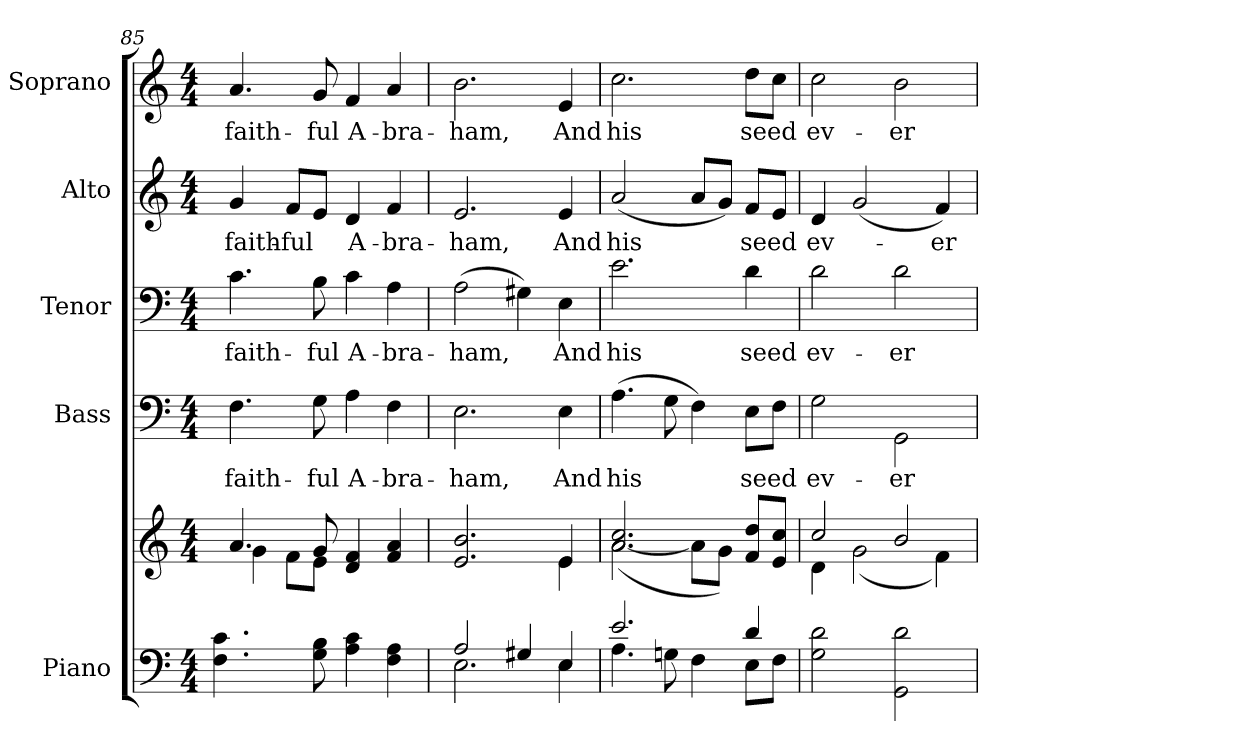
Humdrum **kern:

**kern	**kern	**kern	**text	**kern	**text	**kern	**text	**kern	**text
*part5	*part5	*part4	*part4	*part3	*part3	*part2	*part2	*part1	*part1
*staff6	*staff5	*staff4	*staff4	*staff3	*staff3	*staff2	*staff2	*staff1	*staff1
*I"Piano	*	*I"Bass	*	*I"Tenor	*	*I"Alto	*	*I"Soprano	*
*I'Pno.	*	*I'B.	*	*I'T.	*	*I'A.	*	*I'S.	*
*clefF4	*clefG2	*clefF4	*	*clefF4	*	*clefG2	*	*clefG2	*
*k[]	*k[]	*k[]	*	*k[]	*	*k[]	*	*k[]	*
*C:	*C:	*C:	*	*C:	*	*C:	*	*C:	*
*M4/4	*M4/4	*M4/4	*	*M4/4	*	*M4/4	*	*M4/4	*
=85	=85	=85	=85	=85	=85	=85	=85	=85	=85
*^	*^	*	*	*	*	*	*	*	*
!	!	!	!	!	!LO:LY:b:color=#000000	!	!	!	!	!	!
!	!	!	!	!	!	!	!LO:LY:b:color=#000000	!	!	!	!
!	!	!	!	!	!	!	!	!	!LO:LY:b:color=#000000	!	!
!	!	!	!	!	!	!	!	!	!	!	!LO:LY:b:color=#000000
4.ci/yy	4.Fi\ 4.ci	4.ai/	4gi\	4.Fi\	faith-	4.ci\	faith-	4gi/	faith-	4.ai/	faith-
!	!	!	!	!	!	!	!	!	!LO:LY:b:color=#000000	!	!
.	.	.	8fi\L	.	.	.	.	8fi/L	-ful	.	.
!	!	!	!	!	!LO:LY:b:color=#000000	!	!	!	!	!	!
!	!	!	!	!	!	!	!LO:LY:b:color=#000000	!	!	!	!
!	!	!	!	!	!	!	!	!	!	!	!LO:LY:b:color=#000000
8Bi/yy	8Gi\ 8Bi	8gi/	8ei\J	8Gi\	-ful	8Bi\	-ful	8ei/J	.	8gi/	-ful
!	!	!	!	!	!LO:LY:b:color=#000000	!	!	!	!	!	!
!	!	!	!	!	!	!	!LO:LY:b:color=#000000	!	!	!	!
!	!	!	!	!	!	!	!	!	!LO:LY:b:color=#000000	!	!
!	!	!	!	!	!	!	!	!	!	!	!LO:LY:b:color=#000000
4ci/yy	4Ai\ 4ci	4di/ 4fi	4di\yy	4Ai\	A-	4ci\	A-	4di/	A-	4fi/	A-
!	!	!	!	!	!LO:LY:b:color=#000000	!	!	!	!	!	!
!	!	!	!	!	!	!	!LO:LY:b:color=#000000	!	!	!	!
!	!	!	!	!	!	!	!	!	!LO:LY:b:color=#000000	!	!
!	!	!	!	!	!	!	!	!	!	!	!LO:LY:b:color=#000000
4Ai/yy	4Fi\ 4Ai	4fi/ 4ai	4fi\yy	4Fi\	-bra-	4Ai\	-bra-	4fi/	-bra-	4ai/	-bra-
!!LO:PB:g=z
=86	=86	=86	=86	=86	=86	=86	=86	=86	=86	=86	=86
!	!	!	!	!	!LO:LY:b:color=#000000	!	!	!	!	!	!
!	!	!	!	!	!	!	!LO:LY:b:color=#000000	!	!	!	!
!	!	!	!	!	!	!	!	!	!LO:LY:b:color=#000000	!	!
!	!	!	!	!	!	!	!	!	!	!	!LO:LY:b:color=#000000
2Ai/	2.Ei\	2.ei/ 2.bi	2.ei\yy	2.Ei\	-ham,	(2Ai\	-ham,	2.ei/	-ham,	2.bi\	-ham,
4G#Xi/	.	.	.	.	.	4G#Xi\)	.	.	.	.	.
!	!	!	!	!	!LO:LY:b:color=#000000	!	!	!	!	!	!
!	!	!	!	!	!	!	!LO:LY:b:color=#000000	!	!	!	!
!	!	!	!	!	!	!	!	!	!LO:LY:b:color=#000000	!	!
!	!	!	!	!	!	!	!	!	!	!	!LO:LY:b:color=#000000
4Ei/	4Ei\	4ei/	4ei\	4Ei\	And	4Ei\	And	4ei/	And	4ei/	And
=87	=87	=87	=87	=87	=87	=87	=87	=87	=87	=87	=87
!	!	!	!	!	!LO:LY:b:color=#000000	!	!	!	!	!	!
!	!	!	!	!	!	!	!LO:LY:b:color=#000000	!	!	!	!
!	!	!	!	!	!	!	!	!	!LO:LY:b:color=#000000	!	!
!	!	!	!	!	!	!	!	!	!	!	!LO:LY:b:color=#000000
2.ei/	4.Ai\	2.ai/ 2.cci	([<2ai\	(4.Ai\	his	2.ei\	his	(2ai/	his	2.cci\	his
.	8Gni\	.	.	8Gi\	.	.	.	.	.	.	.
.	4Fi\	.	8ai\L]	4Fi\)	.	.	.	8ai/L	.	.	.
.	.	.	8gi\J)	.	.	.	.	8gi/J)	.	.	.
!	!	!	!	!	!LO:LY:b:color=#000000	!	!	!	!	!	!
!	!	!	!	!	!	!	!LO:LY:b:color=#000000	!	!	!	!
!	!	!	!	!	!	!	!	!	!LO:LY:b:color=#000000	!	!
!	!	!	!	!	!	!	!	!	!	!	!LO:LY:b:color=#000000
4di/	8Ei\L	8fi/ 8ddiL	8fi\Lyy	8Ei\L	seed	4di\	seed	8fi/L	seed	8ddi\L	seed
.	8Fi\J	8ei/ 8cciJ	8ei\Jyy	8Fi\J	.	.	.	8ei/J	.	8cci\J	.
!!LO:PB:g=z
=88	=88	=88	=88	=88	=88	=88	=88	=88	=88	=88	=88
!	!	!	!	!	!LO:LY:b:color=#000000	!	!	!	!	!	!
!	!	!	!	!	!	!	!LO:LY:b:color=#000000	!	!	!	!
!	!	!	!	!	!	!	!	!	!LO:LY:b:color=#000000	!	!
!	!	!	!	!	!	!	!	!	!	!	!LO:LY:b:color=#000000
2di/yy	2Gi\ 2di	2cci/	4di\	2Gi\	ev-	2di\	ev-	4di/	ev-	2cci\	ev-
.	.	.	(2gi\	.	.	.	.	(2gi/	.	.	.
!	!	!	!	!	!LO:LY:b:color=#000000	!	!	!	!	!	!
!	!	!	!	!	!	!	!LO:LY:b:color=#000000	!	!	!	!
!	!	!	!	!	!	!	!	!	!	!	!LO:LY:b:color=#000000
2di/yy	2GGi\ 2di	2bi/	.	2GGi\	-er-	2di\	-er-	.	.	2bi\	-er-
!	!	!	!	!	!	!	!	!	!LO:LY:b:color=#000000	!	!
.	.	.	4fi\)	.	.	.	.	4fi/)	-er-	.	.
*v	*v	*	*	*	*	*	*	*	*	*	*
*	*v	*v	*	*	*	*	*	*	*	*
=	=	=	=	=	=	=	=	=	=
*-	*-	*-	*-	*-	*-	*-	*-	*-	*-
